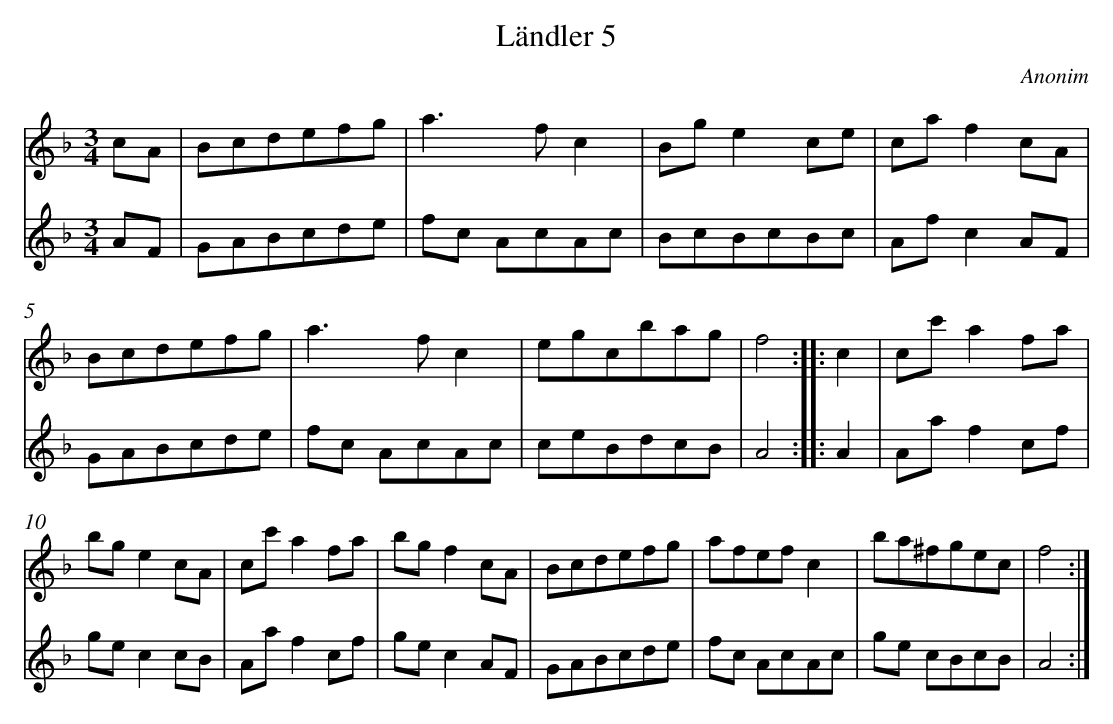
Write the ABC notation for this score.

X:1
T: Ländler 5
C: Anonim
L: 1/8
M: 3/4
V: 1 clef=treble
V: 2 clef=treble
V: 3 clef=bass
V: 4 clef=treble
V: 5 clef=treble
K: F
[V:1] cA [I:setbarnb 1]|
[V:2] AF |
[V:3] x2 |
[V:4] x2 |
[V:5] x2 |
[V:1] Bcdefg |
[V:2] GABcde |
[V:3] x6 |
[V:4] x6 |
[V:5] x6 |
[V:1] a2>f2c2 |
[V:2] fc AcAc |
[V:3] x6 |
[V:4] x6 |
[V:5] x6 |
[V:1] Bge2ce |
[V:2] BcBcBc |
[V:3] x6 |
[V:4] x6 |
[V:5] x6 |
[V:1] caf2cA |
[V:2] Afc2AF |
[V:3] x6 |
[V:4] x6 |
[V:5] x6 |
[V:1] Bcdefg |
[V:2] GABcde |
[V:3] x6 |
[V:4] x6 |
[V:5] x6 |
[V:1] a2>f2c2 |
[V:2] fc AcAc |
[V:3] x6 |
[V:4] x6 |
[V:5] x6 |
[V:1] egcbag |
[V:2] ceBdcB |
[V:3] x6 |
[V:4] x6 |
[V:5] x6 |
[V:1] f4 :||:
[V:2] A4 :||:
[V:3] x4 :||:
[V:4] x4 :||:
[V:5] x4 :||:
[V:1] c2 [I:setbarnb 9]|
[V:2] A2 |
[V:3] x2 |
[V:4] x2 |
[V:5] x2 |
[V:1] cc'a2fa |
[V:2] Aaf2cf |
[V:3] x6 |
[V:4] x6 |
[V:5] x6 |
[V:1] bge2cA |
[V:2] gec2cB |
[V:3] x6 |
[V:4] x6 |
[V:5] x6 |
[V:1] cc'a2fa |
[V:2] Aaf2cf |
[V:3] x6 |
[V:4] x6 |
[V:5] x6 |
[V:1] bgf2cA |
[V:2] gec2AF |
[V:3] x6 |
[V:4] x6 |
[V:5] x6 |
[V:1] Bcdefg |
[V:2] GABcde |
[V:3] x6 |
[V:4] x6 |
[V:5] x6 |
[V:1] afefc2 |
[V:2] fc AcAc |
[V:3] x6 |
[V:4] x6 |
[V:5] x6 |
[V:1] ba^fgec |
[V:2] ge cBcB |
[V:3] x6 |
[V:4] x6 |
[V:5] x6 |
[V:1] f4 :|]
[V:2] A4 :|]
[V:3] x4 :|]
[V:4] x4 :|]
[V:5] x4 :|]
